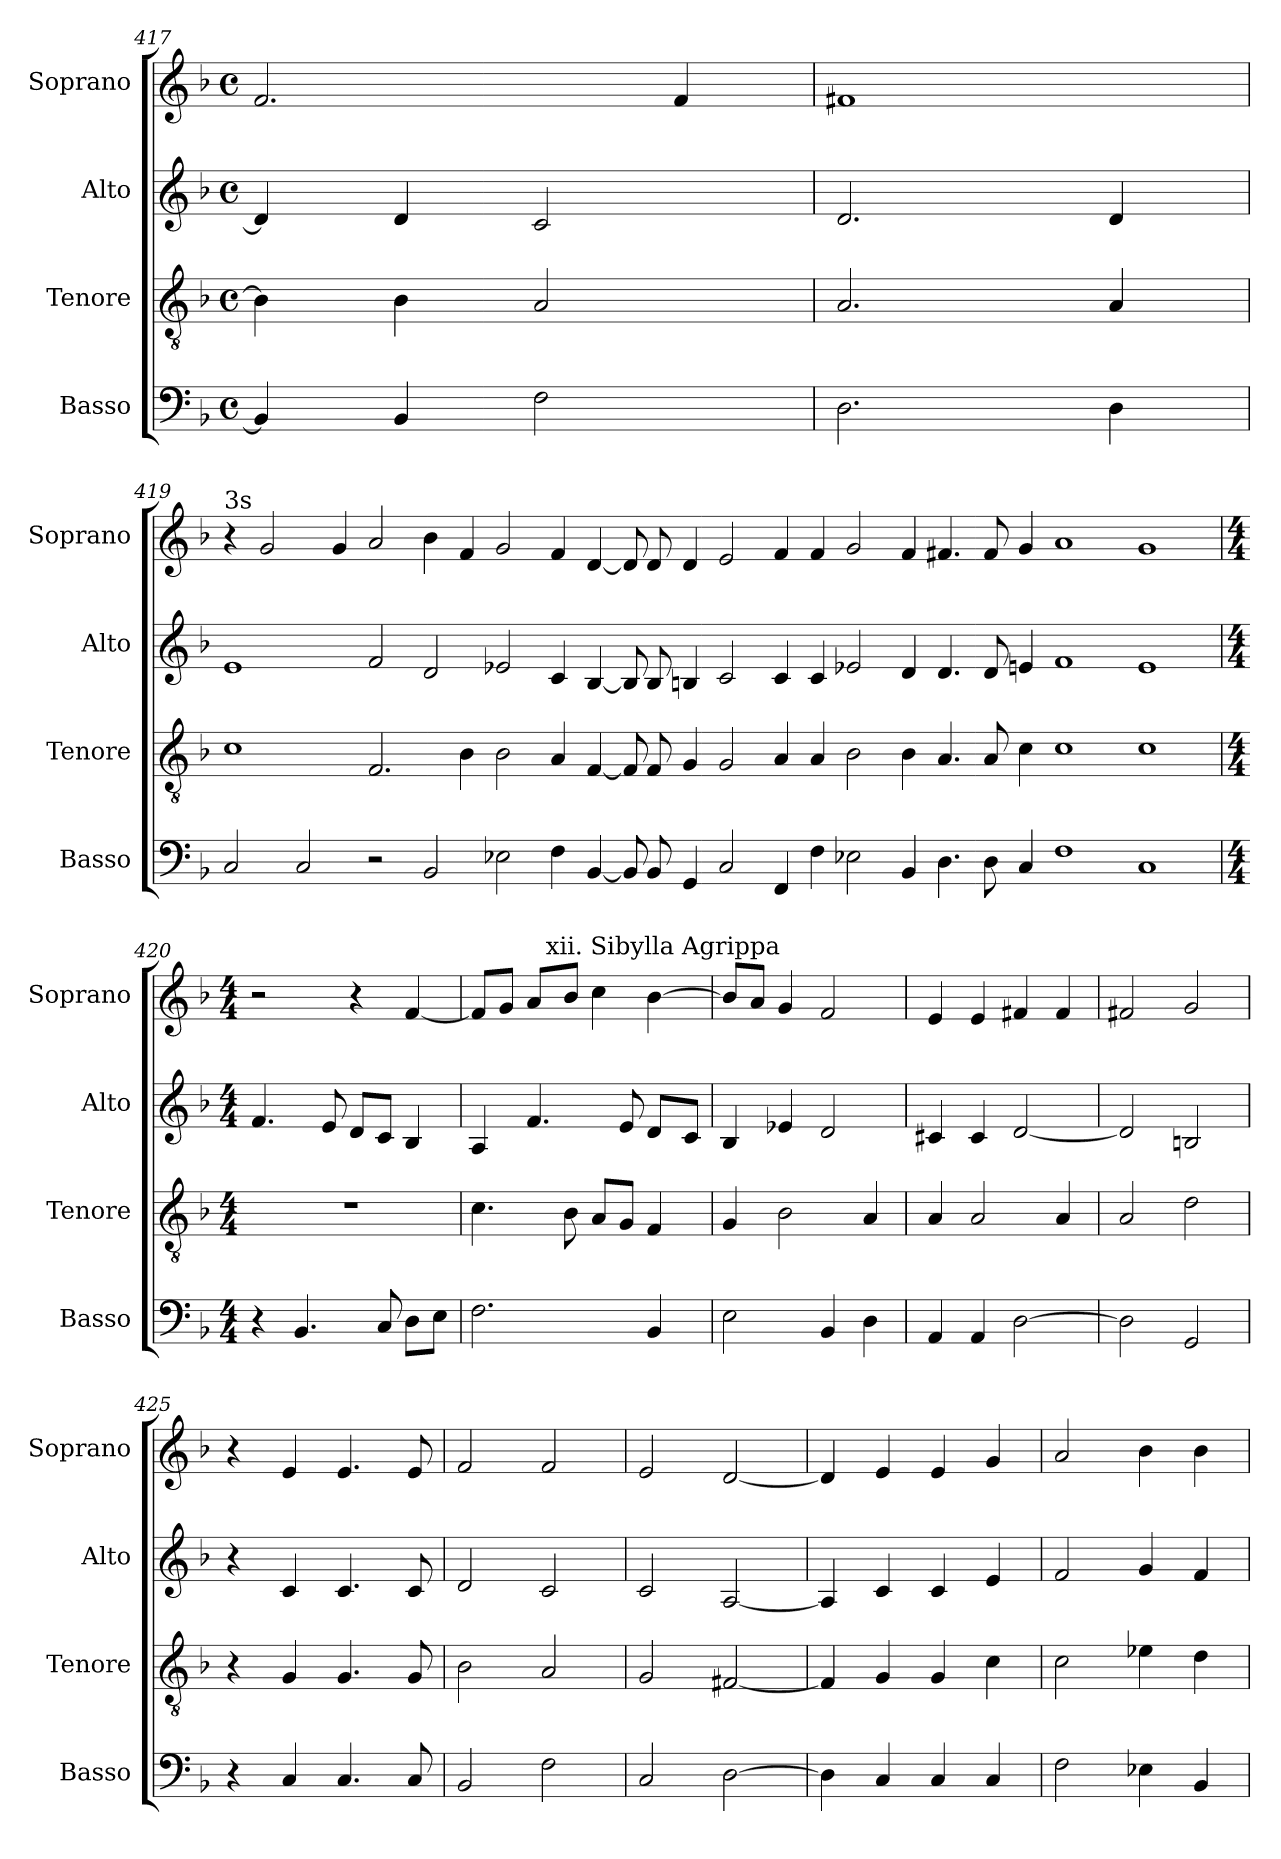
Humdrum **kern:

**kern	**kern	**kern	**kern
*part4	*part3	*part2	*part1
*staff4	*staff3	*staff2	*staff1
*I"Basso	*I"Tenore	*I"Alto	*I"Soprano
*I'Basso	*I'Tenore	*I'Alto	*I'Soprano
*clefF4	*clefGv2	*clefG2	*clefG2
*k[b-]	*k[b-]	*k[b-]	*k[b-]
*F:	*F:	*F:	*F:
*M4/4	*M4/4	*M4/4	*M4/4
*met(c)	*met(c)	*met(c)	*met(c)
=417	=417	=417	=417
4BB-/]	4B-\]	4d/]	2.f/
4BB-/	4B-\	4d/	.
2F\	2A/	2c/	.
.	.	.	4f/
=418	=418	=418	=418
2.D\	2.A/	2.d/	1f#X
4D\	4A/	4d/	.
!!LO:PB:g=z
=419	=419	=419	=419
!	!	!	!LO:TX:a:t=3s
2C/	1c	1e	4r
.	.	.	2g/
2C/	.	.	.
.	.	.	4g/
2r	2.F/	2f/	2a/
2BB-/	.	2d/	4b-\
.	4B-\	.	4f/
2E-X\	2B-\	2e-X/	2g/
4F\	4A/	4c/	4f/
[<4BB-/	[<4F/	[<4B-/	[<4d/
8BB-/]	8F/]	8B-/]	8d/]
8BB-/	8F/	8B-/	8d/
4GG/	4G/	4Bn/	4d/
2C/	2G/	2c/	2e/
4FF/	4A/	4c/	4f/
4F\	4A/	4c/	4f/
2E-X\	2B-\	2e-X/	2g/
4BB-/	4B-\	4d/	4f/
4.D\	4.A/	4.d/	4.f#X/
8D\	8A/	8d/	8f#/
4C/	4c\	4en/	4g/
1F	1c	1f	1a
1C	1c	1e	1g
!!LO:LB:g=z
=420!	=420!	=420!	=420!
*M4/4	*M4/4	*M4/4	*M4/4
4r	1r	4.f/	2r
4.BB-/	.	.	.
.	.	8e/	.
.	.	8d/L	4r
8C/	.	8c/J	.
8D\L	.	4B-/	[<4f/
8E\J	.	.	.
=421	=421	=421	=421
*	*	*	*^
2.F\	4.c\	4A/	8f/L]	4ryy
.	.	.	8g/J	.
.	.	4.f/	8a/L	16ryy
!	!	!	!	!LO:TX:a:t=xii. Sibylla Agrippa
.	.	.	.	2ryy
.	8B-\	.	8b-/J	.
.	8A/L	.	4cc\	.
.	8G/J	8e/	.	.
4BB-/	4F/	8d/L	[>4b-\	.
.	.	.	.	8.ryy
.	.	8c/J	.	.
*	*	*	*v	*v
=422	=422	=422	=422
2E\	4G/	4B-/	8b-/L]
.	.	.	8a/J
.	2B-\	4e-X/	4g/
4BB-/	.	2d/	2f/
4D\	4A/	.	.
=423	=423	=423	=423
4AA/	4A/	4c#X/	4e/
4AA/	2A/	4c#/	4e/
[>2D\	.	[<2d/	4f#X/
.	4A/	.	4f#/
=424	=424	=424	=424
2D\]	2A/	2d/]	2f#X/
2GG/	2d\	2Bn/	2g/
=425	=425	=425	=425
4r	4r	4r	4r
4C/	4G/	4c/	4e/
4.C/	4.G/	4.c/	4.e/
8C/	8G/	8c/	8e/
=426	=426	=426	=426
2BB-/	2B-\	2d/	2f/
2F\	2A/	2c/	2f/
!!LO:PB:g=z
=427	=427	=427	=427
2C/	2G/	2c/	2e/
[>2D\	[<2F#X/	[<2A/	[<2d/
=428	=428	=428	=428
4D\]	4F#/]	4A/]	4d/]
4C/	4G/	4c/	4e/
4C/	4G/	4c/	4e/
4C/	4c\	4e/	4g/
=429	=429	=429	=429
2F\	2c\	2f/	2a/
4E-X\	4e-X\	4g/	4b-\
4BB-/	4d\	4f/	4b-\
=	=	=	=
*-	*-	*-	*-
